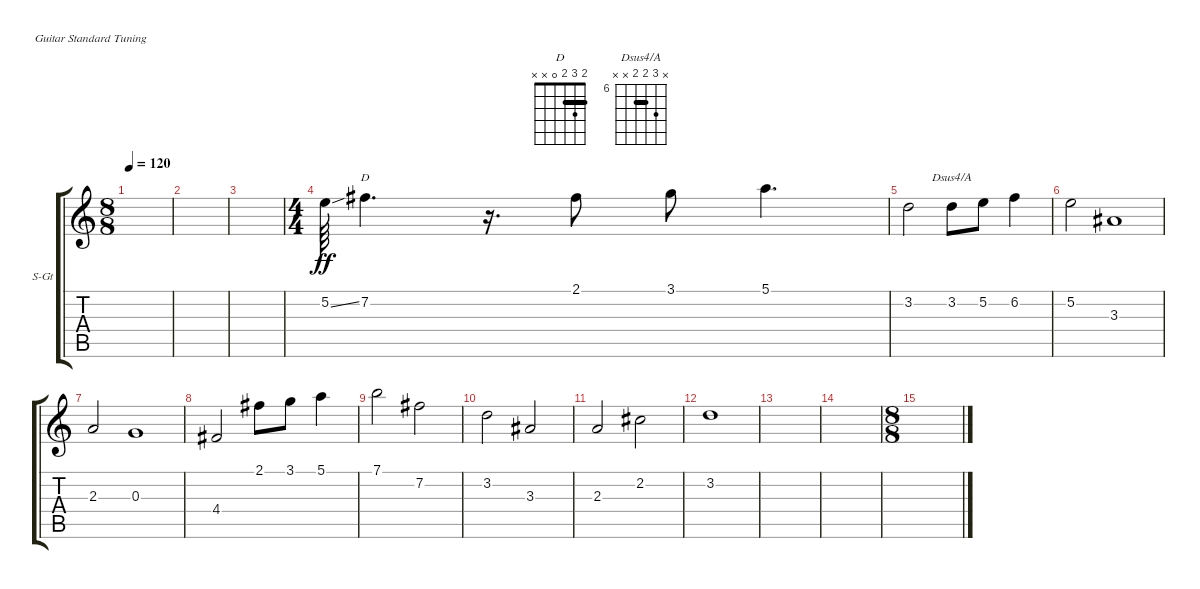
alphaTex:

\defaultSystemsLayout 4
\bracketExtendMode groupsimilarinstruments
\firstSystemTrackNameOrientation horizontal
\otherSystemsTrackNameOrientation horizontal
\track ("Steel Guitar" "S-Gt") {instrument acousticguitarsteel}
\staff {score tabs}
\tuning (E4 B3 G3 D3 A2 E2)
\chord ("D" 2 3 2 0 x x) {barre 2}
\chord ("Dsus4/A" x 8 7 7 x x) {firstfret 6 barre 7}
\ts (8 8)
\tempo 120
\clef g2
\scale
0.257261
\ks c
|
\scale
0.257261 |
|
\ts (4 4)
5.2{ss}.64{dy ff} 7.2.4{d ch "D"} r.16{d} 2.1.8 3.1.8 5.1.4{d} |
3.2.2 3.2.8{ch "Dsus4/A"} 5.2.8 6.2.4 |
5.2.2 3.3.1 |
2.3.2 0.3.1 |
4.4.2 2.1.8 3.1.8 5.1.4 |
7.1.2 7.2.2 |
3.2.2 3.3.2 |
2.3.2 2.2.2 |
3.2.1 |
|
|
\ts (8 8)
